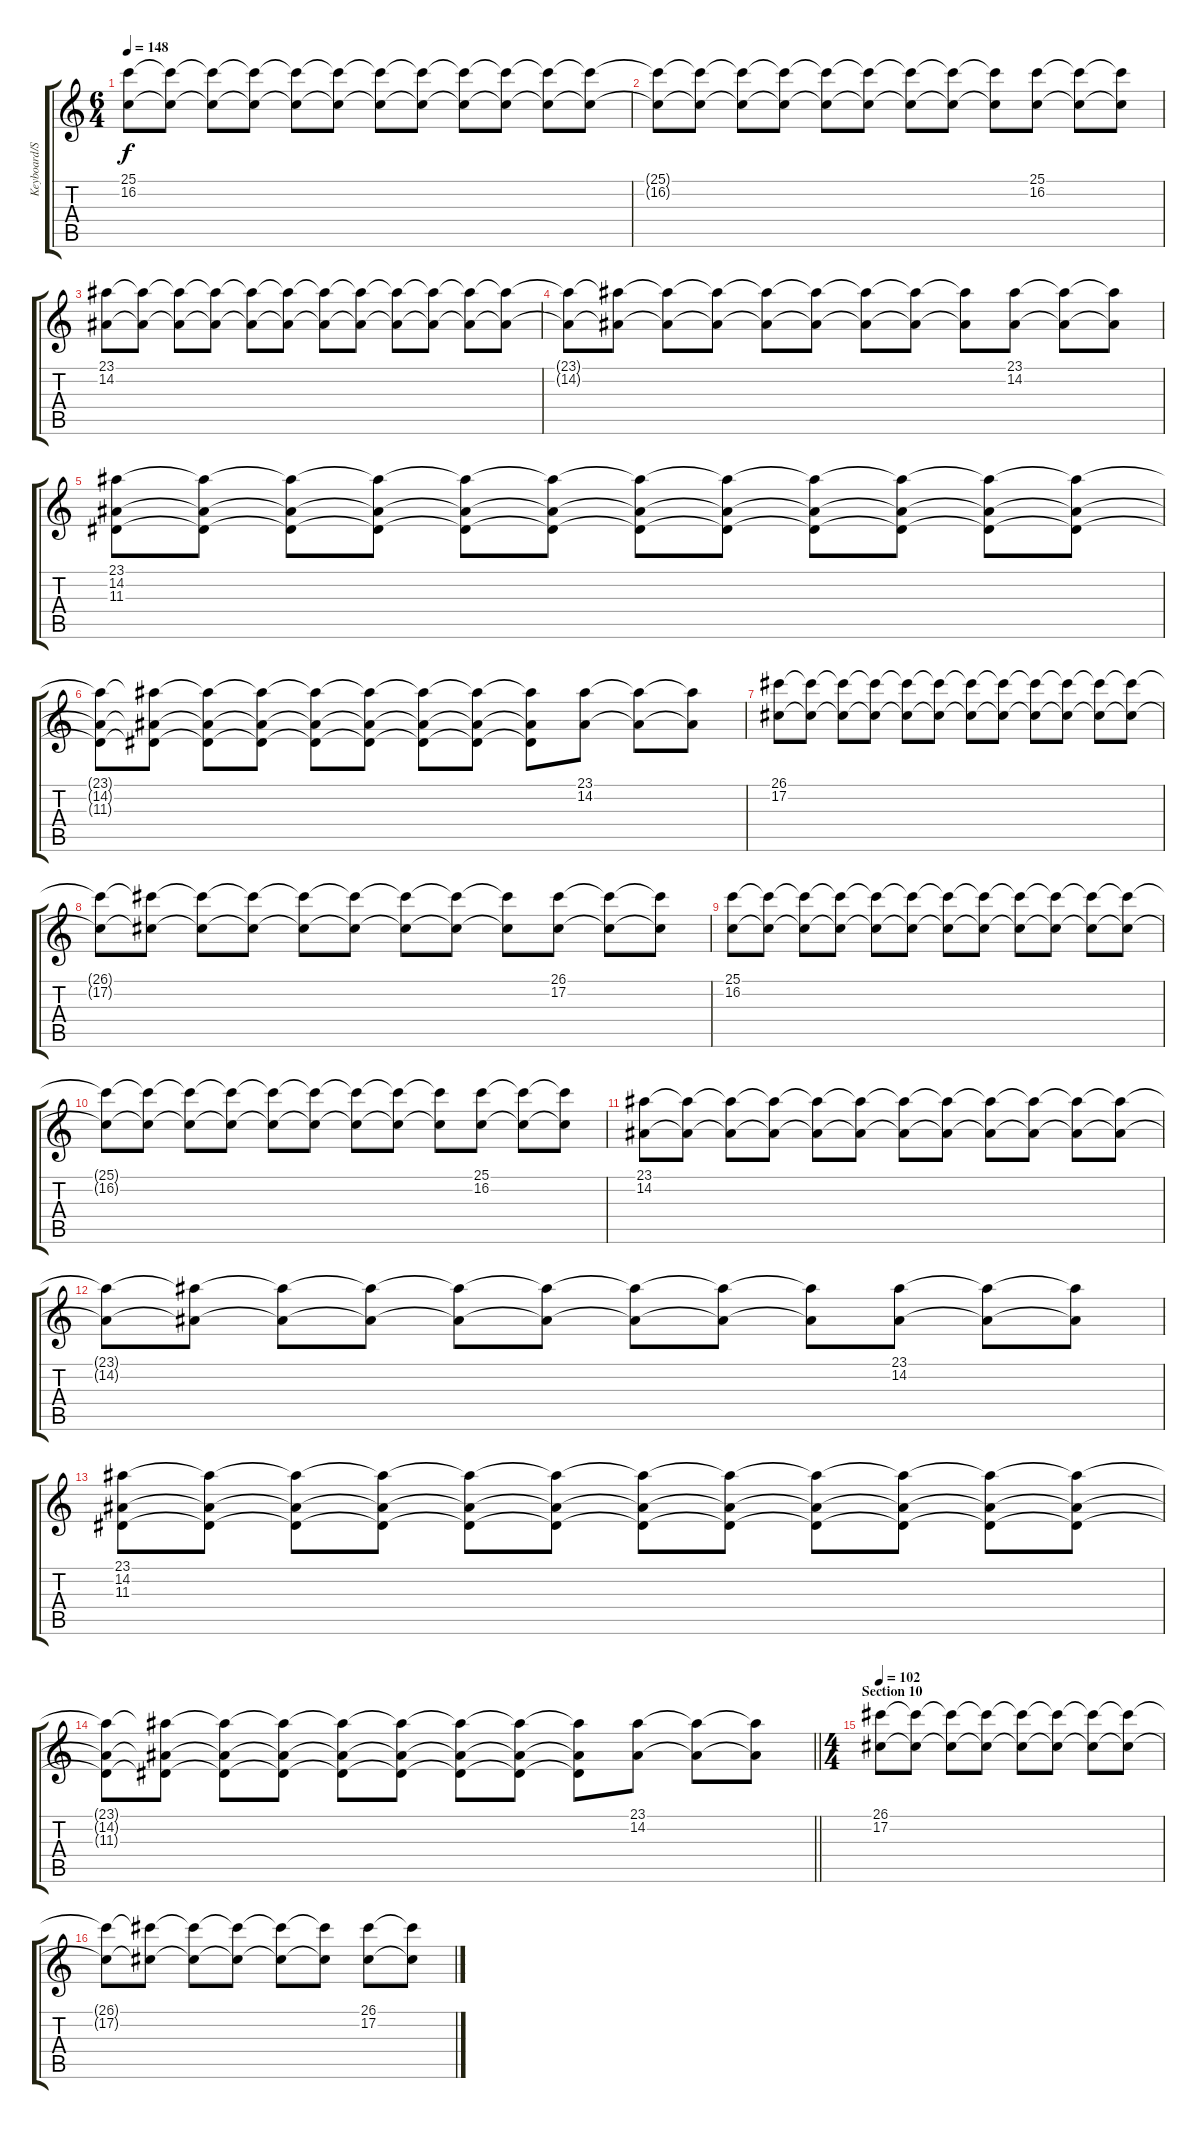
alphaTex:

\track ("Keyboard/Synth" "Keyboard/S") {instrument pad2warm}
\staff {score tabs}
\tuning (B3 Ab3 E3 B2 Gb2 B1) {hide}
\ts (6 4)
\tempo 148
\clef g2
\ks c
(25.1 16.2).8{dy f} (25.1{t} 16.2{t}).8 (25.1{t} 16.2{t}).8 (25.1{t} 16.2{t}).8 (25.1{t} 16.2{t}).8 (25.1{t} 16.2{t}).8 (25.1{t} 16.2{t}).8 (25.1{t} 16.2{t}).8 (25.1{t} 16.2{t}).8 (25.1{t} 16.2{t}).8 (25.1{t} 16.2{t}).8 (25.1{t} 16.2{t}).8 |
(25.1{t} 16.2{t}).8 (25.1{t} 16.2{t}).8 (25.1{t} 16.2{t}).8 (25.1{t} 16.2{t}).8 (25.1{t} 16.2{t}).8 (25.1{t} 16.2{t}).8 (25.1{t} 16.2{t}).8 (25.1{t} 16.2{t}).8 (25.1{t} 16.2{t}).8 (25.1 16.2).8 (25.1{t} 16.2{t}).8 (25.1{t} 16.2{t}).8 |
(23.1 14.2).8 (23.1{t} 14.2{t}).8 (23.1{t} 14.2{t}).8 (23.1{t} 14.2{t}).8 (23.1{t} 14.2{t}).8 (23.1{t} 14.2{t}).8 (23.1{t} 14.2{t}).8 (23.1{t} 14.2{t}).8 (23.1{t} 14.2{t}).8 (23.1{t} 14.2{t}).8 (23.1{t} 14.2{t}).8 (23.1{t} 14.2{t}).8 |
(23.1{t} 14.2{t}).8 (23.1{t} 14.2{t}).8 (23.1{t} 14.2{t}).8 (23.1{t} 14.2{t}).8 (23.1{t} 14.2{t}).8 (23.1{t} 14.2{t}).8 (23.1{t} 14.2{t}).8 (23.1{t} 14.2{t}).8 (23.1{t} 14.2{t}).8 (23.1 14.2).8 (23.1{t} 14.2{t}).8 (23.1{t} 14.2{t}).8 |
(23.1 14.2 11.3).8 (23.1{t} 14.2{t} 11.3{t}).8 (23.1{t} 14.2{t} 11.3{t}).8 (23.1{t} 14.2{t} 11.3{t}).8 (23.1{t} 14.2{t} 11.3{t}).8 (23.1{t} 14.2{t} 11.3{t}).8 (23.1{t} 14.2{t} 11.3{t}).8 (23.1{t} 14.2{t} 11.3{t}).8 (23.1{t} 14.2{t} 11.3{t}).8 (23.1{t} 14.2{t} 11.3{t}).8 (23.1{t} 14.2{t} 11.3{t}).8 (23.1{t} 14.2{t} 11.3{t}).8 |
(23.1{t} 14.2{t} 11.3{t}).8 (23.1{t} 14.2{t} 11.3{t}).8 (23.1{t} 14.2{t} 11.3{t}).8 (23.1{t} 14.2{t} 11.3{t}).8 (23.1{t} 14.2{t} 11.3{t}).8 (23.1{t} 14.2{t} 11.3{t}).8 (23.1{t} 14.2{t} 11.3{t}).8 (23.1{t} 14.2{t} 11.3{t}).8 (23.1{t} 14.2{t} 11.3{t}).8 (23.1 14.2).8 (23.1{t} 14.2{t}).8 (23.1{t} 14.2{t}).8 |
(26.1 17.2).8 (26.1{t} 17.2{t}).8 (26.1{t} 17.2{t}).8 (26.1{t} 17.2{t}).8 (26.1{t} 17.2{t}).8 (26.1{t} 17.2{t}).8 (26.1{t} 17.2{t}).8 (26.1{t} 17.2{t}).8 (26.1{t} 17.2{t}).8 (26.1{t} 17.2{t}).8 (26.1{t} 17.2{t}).8 (26.1{t} 17.2{t}).8 |
(26.1{t} 17.2{t}).8 (26.1{t} 17.2{t}).8 (26.1{t} 17.2{t}).8 (26.1{t} 17.2{t}).8 (26.1{t} 17.2{t}).8 (26.1{t} 17.2{t}).8 (26.1{t} 17.2{t}).8 (26.1{t} 17.2{t}).8 (26.1{t} 17.2{t}).8 (26.1 17.2).8 (26.1{t} 17.2{t}).8 (26.1{t} 17.2{t}).8 |
(25.1 16.2).8 (25.1{t} 16.2{t}).8 (25.1{t} 16.2{t}).8 (25.1{t} 16.2{t}).8 (25.1{t} 16.2{t}).8 (25.1{t} 16.2{t}).8 (25.1{t} 16.2{t}).8 (25.1{t} 16.2{t}).8 (25.1{t} 16.2{t}).8 (25.1{t} 16.2{t}).8 (25.1{t} 16.2{t}).8 (25.1{t} 16.2{t}).8 |
(25.1{t} 16.2{t}).8 (25.1{t} 16.2{t}).8 (25.1{t} 16.2{t}).8 (25.1{t} 16.2{t}).8 (25.1{t} 16.2{t}).8 (25.1{t} 16.2{t}).8 (25.1{t} 16.2{t}).8 (25.1{t} 16.2{t}).8 (25.1{t} 16.2{t}).8 (25.1 16.2).8 (25.1{t} 16.2{t}).8 (25.1{t} 16.2{t}).8 |
(23.1 14.2).8 (23.1{t} 14.2{t}).8 (23.1{t} 14.2{t}).8 (23.1{t} 14.2{t}).8 (23.1{t} 14.2{t}).8 (23.1{t} 14.2{t}).8 (23.1{t} 14.2{t}).8 (23.1{t} 14.2{t}).8 (23.1{t} 14.2{t}).8 (23.1{t} 14.2{t}).8 (23.1{t} 14.2{t}).8 (23.1{t} 14.2{t}).8 |
(23.1{t} 14.2{t}).8 (23.1{t} 14.2{t}).8 (23.1{t} 14.2{t}).8 (23.1{t} 14.2{t}).8 (23.1{t} 14.2{t}).8 (23.1{t} 14.2{t}).8 (23.1{t} 14.2{t}).8 (23.1{t} 14.2{t}).8 (23.1{t} 14.2{t}).8 (23.1 14.2).8 (23.1{t} 14.2{t}).8 (23.1{t} 14.2{t}).8 |
(23.1 14.2 11.3).8 (23.1{t} 14.2{t} 11.3{t}).8 (23.1{t} 14.2{t} 11.3{t}).8 (23.1{t} 14.2{t} 11.3{t}).8 (23.1{t} 14.2{t} 11.3{t}).8 (23.1{t} 14.2{t} 11.3{t}).8 (23.1{t} 14.2{t} 11.3{t}).8 (23.1{t} 14.2{t} 11.3{t}).8 (23.1{t} 14.2{t} 11.3{t}).8 (23.1{t} 14.2{t} 11.3{t}).8 (23.1{t} 14.2{t} 11.3{t}).8 (23.1{t} 14.2{t} 11.3{t}).8 |
\barLineRight lightlight
(23.1{t} 14.2{t} 11.3{t}).8 (23.1{t} 14.2{t} 11.3{t}).8 (23.1{t} 14.2{t} 11.3{t}).8 (23.1{t} 14.2{t} 11.3{t}).8 (23.1{t} 14.2{t} 11.3{t}).8 (23.1{t} 14.2{t} 11.3{t}).8 (23.1{t} 14.2{t} 11.3{t}).8 (23.1{t} 14.2{t} 11.3{t}).8 (23.1{t} 14.2{t} 11.3{t}).8 (23.1 14.2).8 (23.1{t} 14.2{t}).8 (23.1{t} 14.2{t}).8 |
\ts (4 4)
\section ("" "Section 10")
\tempo 102
(26.1 17.2).8 (26.1{t} 17.2{t}).8 (26.1{t} 17.2{t}).8 (26.1{t} 17.2{t}).8 (26.1{t} 17.2{t}).8 (26.1{t} 17.2{t}).8 (26.1{t} 17.2{t}).8 (26.1{t} 17.2{t}).8 |
(26.1{t} 17.2{t}).8 (26.1{t} 17.2{t}).8 (26.1{t} 17.2{t}).8 (26.1{t} 17.2{t}).8 (26.1{t} 17.2{t}).8 (26.1{t} 17.2{t}).8 (26.1 17.2).8 (26.1{t} 17.2{t}).8
